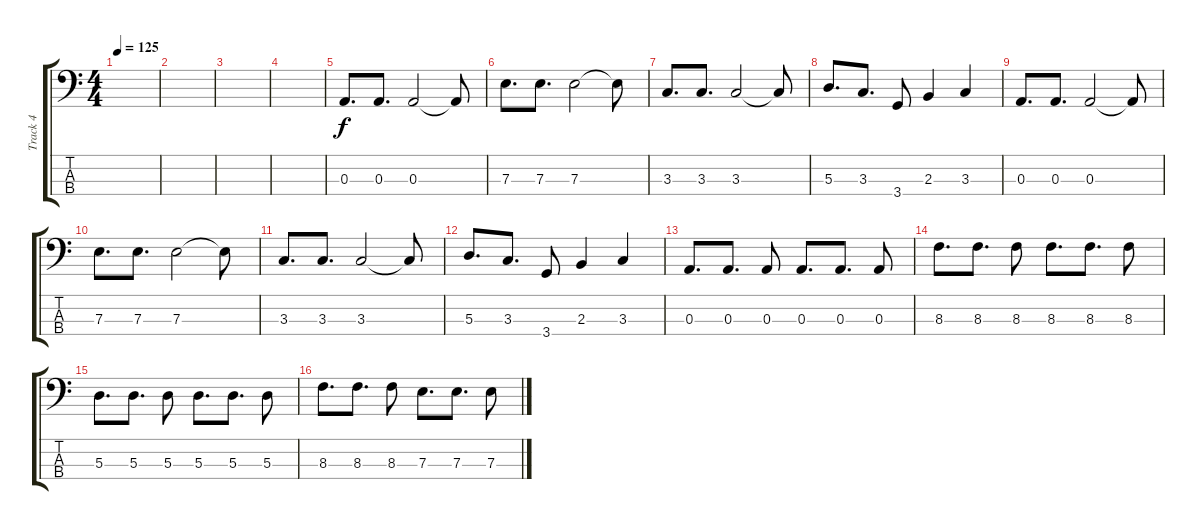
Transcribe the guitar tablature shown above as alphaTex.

\track ("Track 4" "Track 4") {instrument electricbasspick}
\staff {score tabs}
\tuning (G2 D2 A1 E1) {hide}
\ts (4 4)
\tempo 125
\clef f4
\ks c
|
|
|
|
0.3.8{d} 0.3.8{d} 0.3.2 0.3{t}.8 |
7.3.8{d} 7.3.8{d} 7.3.2 7.3{t}.8 |
3.3.8{d} 3.3.8{d} 3.3.2 3.3{t}.8 |
5.3.8{d} 3.3.8{d} 3.4.8 2.3.4 3.3.4 |
0.3.8{d} 0.3.8{d} 0.3.2 0.3{t}.8 |
7.3.8{d} 7.3.8{d} 7.3.2 7.3{t}.8 |
3.3.8{d} 3.3.8{d} 3.3.2 3.3{t}.8 |
5.3.8{d} 3.3.8{d} 3.4.8 2.3.4 3.3.4 |
0.3.8{d} 0.3.8{d} 0.3.8 0.3.8{d} 0.3.8{d} 0.3.8 |
8.3.8{d} 8.3.8{d} 8.3.8 8.3.8{d} 8.3.8{d} 8.3.8 |
5.3.8{d} 5.3.8{d} 5.3.8 5.3.8{d} 5.3.8{d} 5.3.8 |
8.3.8{d} 8.3.8{d} 8.3.8 7.3.8{d} 7.3.8{d} 7.3.8
